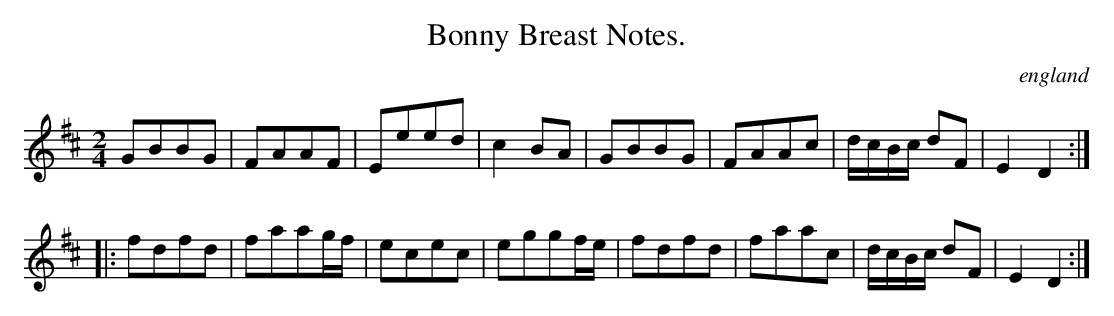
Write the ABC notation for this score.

X:1
T:Bonny Breast Notes.
O:england
M:2/4
L:1/8
K:D
GBBG|FAAF   |Eeed|c2BA   |GBBG|FAAc|d/c/B/c/ dF|E2 D2::
fdfd|faag/f/|ecec|eggf/e/|fdfd|faac|d/c/B/c/ dF|E2 D2:|
